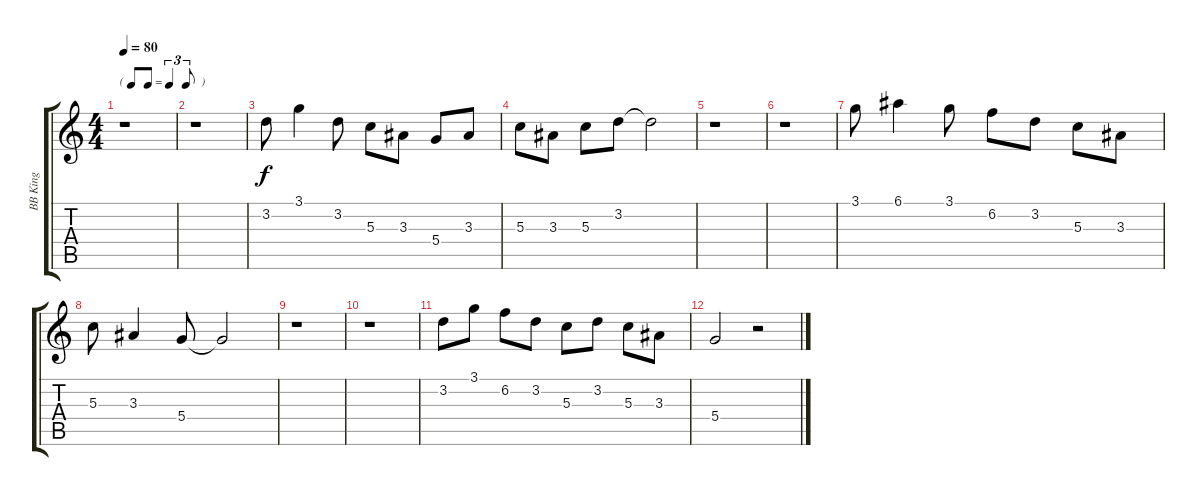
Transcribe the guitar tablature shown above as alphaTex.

\track ("BB King" "BB King") {instrument electricguitarclean}
\staff {score tabs}
\tuning (E4 B3 G3 D3 A2 E2) {hide}
\ts (4 4)
\tf triplet8th
\tempo 80
\clef g2
\ks c
r.1{dy f} |
r.1 |
3.2.8 3.1.4 3.2.8 5.3.8 3.3.8 5.4.8 3.3.8 |
5.3.8 3.3.8 5.3.8 3.2.8 3.2{t}.2 |
r.1 |
r.1 |
3.1.8 6.1.4 3.1.8 6.2.8 3.2.8 5.3.8 3.3.8 |
5.3.8 3.3.4 5.4.8 5.4{t}.2 |
r.1 |
r.1 |
3.2.8 3.1.8 6.2.8 3.2.8 5.3.8 3.2.8 5.3.8 3.3.8 |
5.4.2 r.2
